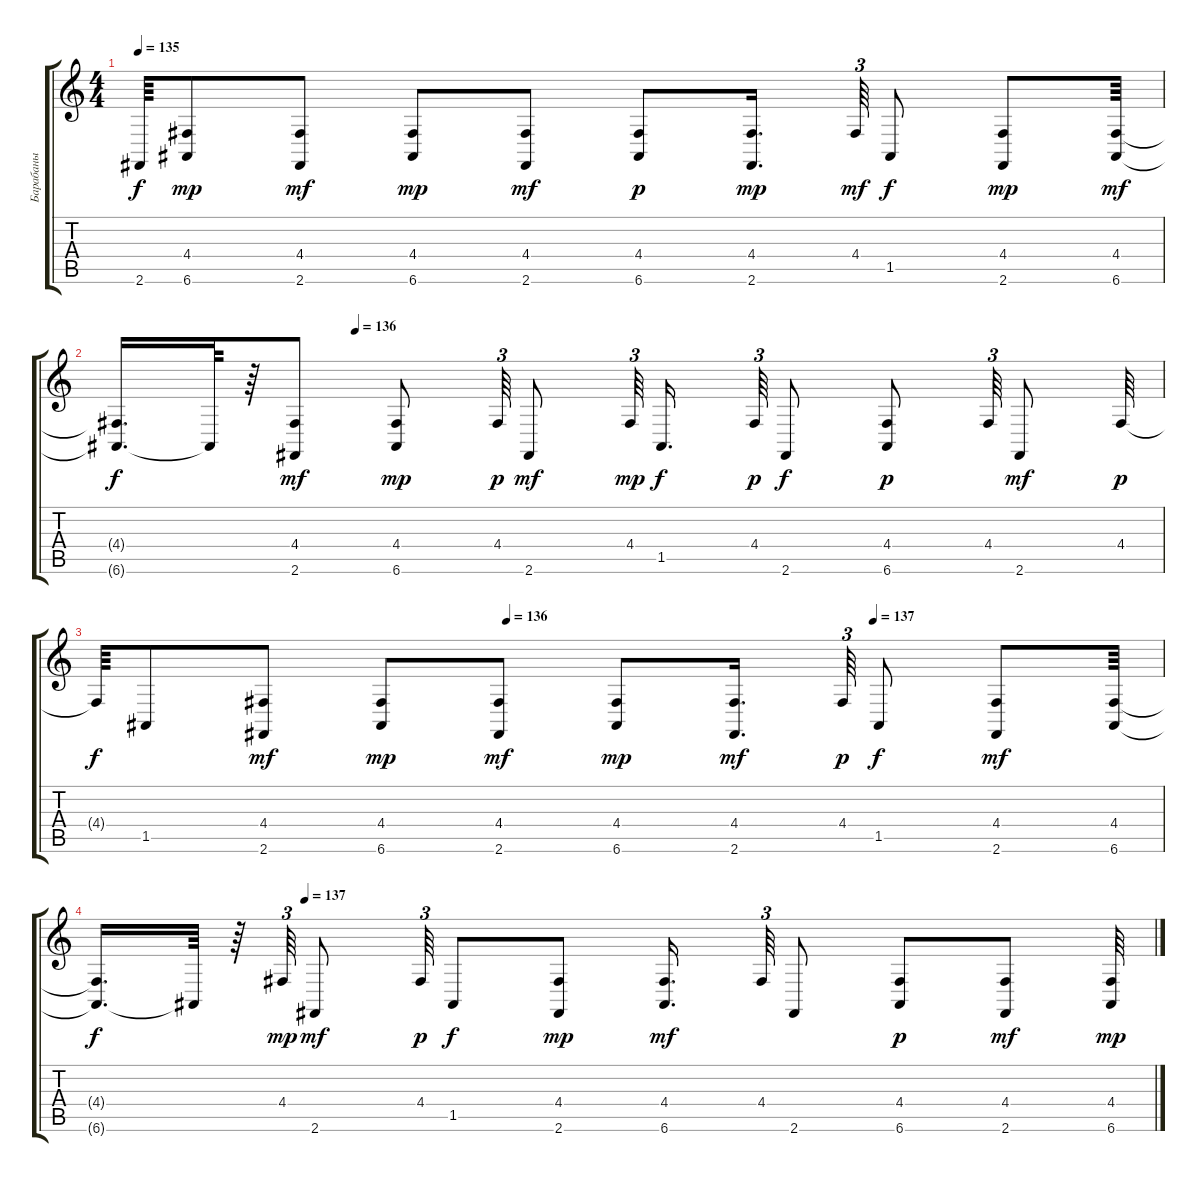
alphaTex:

\track ("Барабаны" "Барабаны") {instrument drawbarorgan}
\staff {score tabs}
\tuning (E4 B3 G3 D3 A2 E2) {hide}
\ts (4 4)
\tempo 135
\clef g2
\ks c
2.6{t}.64{dy f} (4.4 6.6).8{dy mp} (4.4 2.6).8{dy mf} (4.4 6.6).8{dy mp} (4.4 2.6).8{dy mf} (4.4 6.6).8{dy p} (4.4 2.6).16{d dy mp} 4.4.64{tu (3 2) dy mf} 1.5.8{dy f} (4.4 2.6).8{dy mp} (4.4 6.6).64{dy mf} |
\tempo (136 0.22916666666666666)
(4.4{t} 6.6{t}).16{d dy f} 6.6{t}.64 r.64 (4.4 2.6).8{dy mf} (4.4 6.6).8{dy mp} 4.4.64{tu (3 2) dy p} 2.6.8{dy mf} 4.4.64{tu (3 2) dy mp} 1.5.16{d dy f} 4.4.64{tu (3 2) dy p} 2.6.8{dy f} (4.4 6.6).8{dy p} 4.4.64{tu (3 2)} 2.6.8{dy mf} 4.4.64{dy p} |
\tempo (136 0.3854166666666667)
\tempo (137 0.7291666666666666)
4.4{t}.64{dy f} 1.5.8 (4.4 2.6).8{dy mf} (4.4 6.6).8{dy mp} (4.4 2.6).8{dy mf} (4.4 6.6).8{dy mp} (4.4 2.6).16{d dy mf} 4.4.64{tu (3 2) dy p} 1.5.8{dy f} (4.4 2.6).8{dy mf} (4.4 6.6).64 |
\tempo (137 0.19791666666666666)
(4.4{t} 6.6{t}).16{d dy f} 6.6{t}.64 r.64 4.4.64{tu (3 2) dy mp} 2.6.8{dy mf} 4.4.64{tu (3 2) dy p} 1.5.8{dy f} (4.4 2.6).8{dy mp} (4.4 6.6).16{d dy mf} 4.4.64{tu (3 2)} 2.6.8 (4.4 6.6).8{dy p} (4.4 2.6).8{dy mf} (4.4 6.6).64{dy mp}
